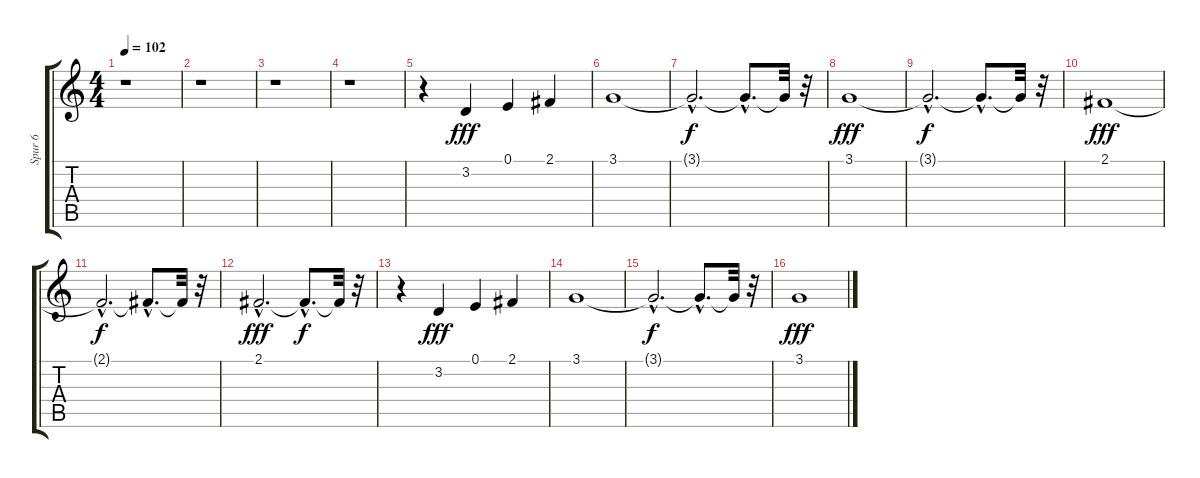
\track ("Spur 6" "Spur 6") {instrument lead6voice}
\staff {score tabs}
\tuning (E4 B3 G3 D3 A2 E2) {hide}
\ts (4 4)
\tempo 102
\clef g2
\ks c
r.1{dy f} |
r.1 |
r.1 |
r.1 |
r.4 3.2.4{dy fff} 0.1.4 2.1.4 |
3.1.1 |
3.1{hac t}.2{d dy f} 3.1{hac t}.8{d} 3.1{t}.32 r.32 |
3.1.1{dy fff} |
3.1{hac t}.2{d dy f} 3.1{hac t}.8{d} 3.1{t}.32 r.32 |
2.1.1{dy fff} |
2.1{hac t}.2{d dy f} 2.1{hac t}.8{d} 2.1{t}.32 r.32 |
2.1{hac}.2{d dy fff} 2.1{hac t}.8{d dy f} 2.1{t}.32 r.32 |
r.4 3.2.4{dy fff} 0.1.4 2.1.4 |
3.1.1 |
3.1{hac t}.2{d dy f} 3.1{hac t}.8{d} 3.1{t}.32 r.32 |
3.1.1{dy fff}
